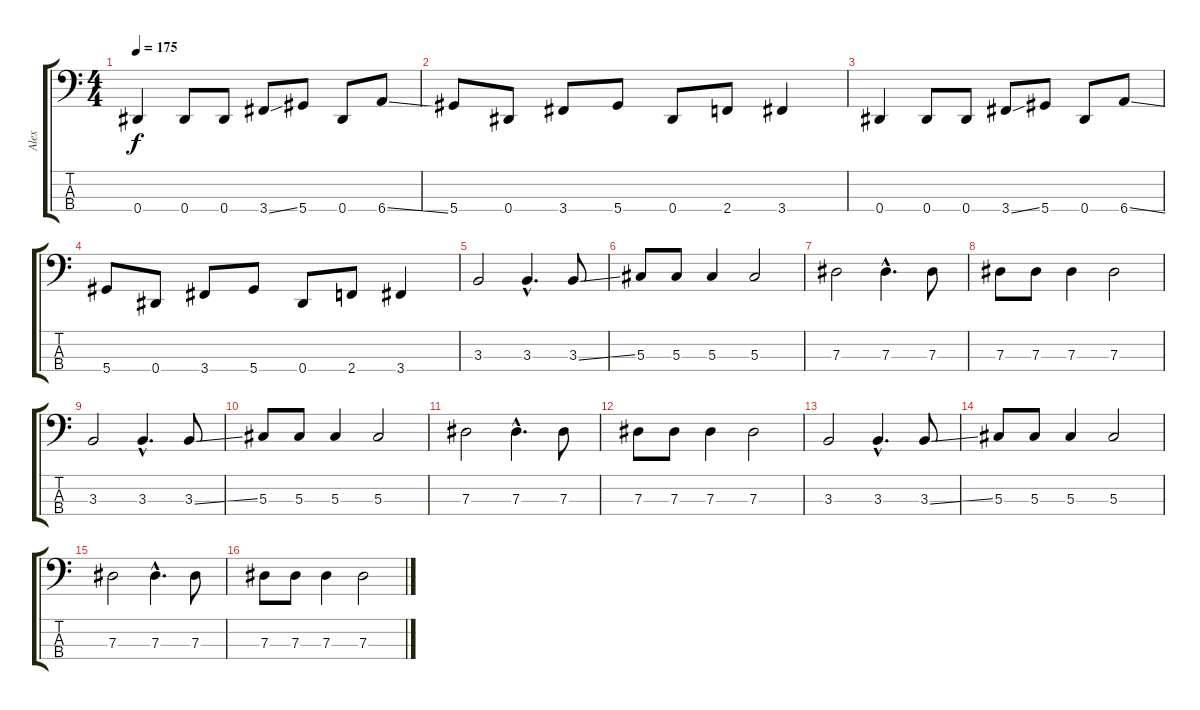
\track ("Alex" "Alex") {instrument electricbasspick}
\staff {score tabs}
\tuning (Gb2 Db2 Ab1 Eb1) {hide}
\ts (4 4)
\tempo 175
\clef f4
\ks c
0.4.4{dy f} 0.4.8 0.4.8 3.4{ss}.8 5.4.8 0.4.8 6.4{ss}.8 |
5.4.8 0.4.8 3.4.8 5.4.8 0.4.8 2.4.8 3.4.4 |
0.4.4 0.4.8 0.4.8 3.4{ss}.8 5.4.8 0.4.8 6.4{ss}.8 |
5.4.8 0.4.8 3.4.8 5.4.8 0.4.8 2.4.8 3.4.4 |
3.3.2 3.3{hac}.4{d} 3.3{ss}.8 |
5.3.8 5.3.8 5.3.4 5.3.2 |
7.3.2 7.3{hac}.4{d} 7.3.8 |
7.3.8 7.3.8 7.3.4 7.3.2 |
3.3.2 3.3{hac}.4{d} 3.3{ss}.8 |
5.3.8 5.3.8 5.3.4 5.3.2 |
7.3.2 7.3{hac}.4{d} 7.3.8 |
7.3.8 7.3.8 7.3.4 7.3.2 |
3.3.2 3.3{hac}.4{d} 3.3{ss}.8 |
5.3.8 5.3.8 5.3.4 5.3.2 |
7.3.2 7.3{hac}.4{d} 7.3.8 |
7.3.8 7.3.8 7.3.4 7.3.2
